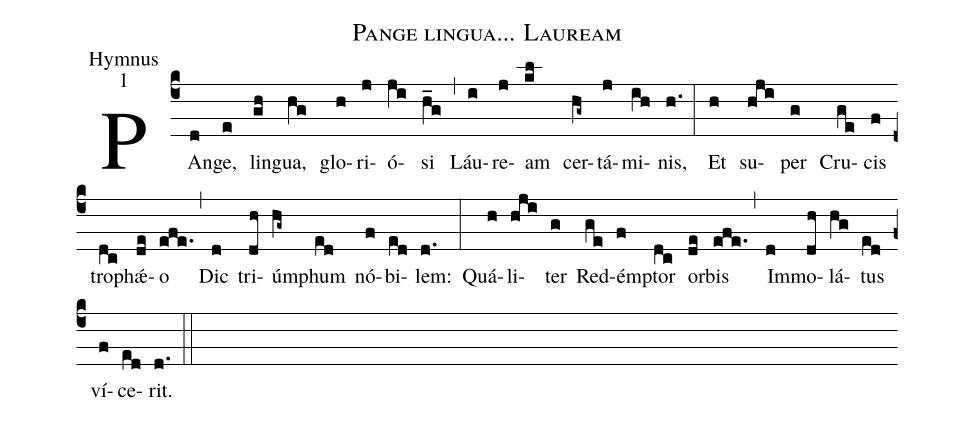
name:Pange lingua... Lauream;
office-part:Hymnus;
mode:1;
%%
(c4) PAn(d)ge,(e) lin(gh)gua,(hg) glo(h)ri(j)ó(ji)si(h_g) (,) Láu(i)re(j)am(kl) cer(hg~)tá(j)mi(ih)nis,(h.) (:)
Et(h) su(hji)per(g) Cru(ge)cis(f) tro(dc)phǽ(de)o(efe.) (,) Dic(d) tri(dh)úm(hg~)phum(ed) nó(f)bi(ed)lem:(d.) (:)
Quá(h)li(hji)ter(g) Red(ge)émp(f)tor(dc) or(de)bis(efe.) (,) Im(d)mo(dh)lá(hg)tus(ed) ví(f)ce(ed)rit.(d.) (::)
